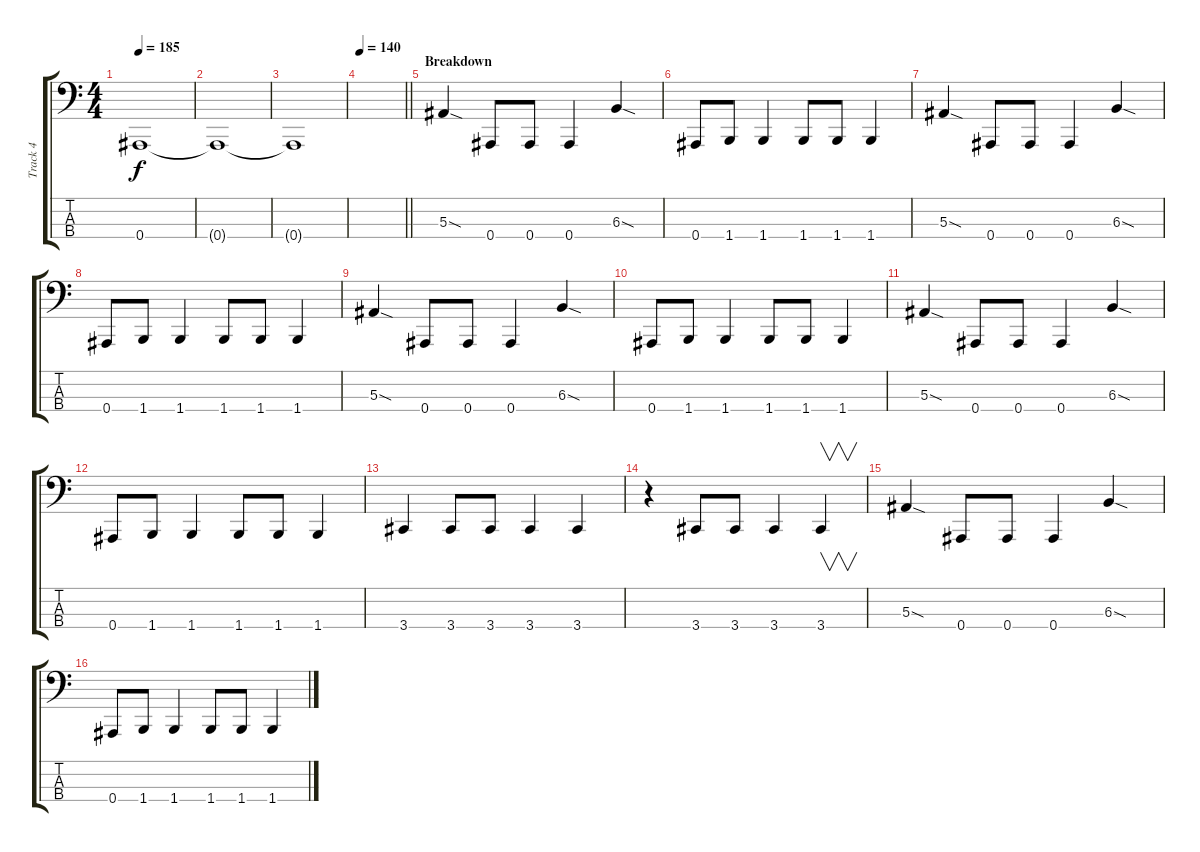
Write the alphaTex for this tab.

\track ("Track 4" "Track 4") {instrument electricbasspick}
\staff {score tabs}
\tuning (Eb2 Bb1 F1 Bb0) {hide}
\ts (4 4)
\tempo 185
\clef f4
\ks c
0.4.1{dy f} |
0.4{t}.1 |
0.4{t}.1 |
\tempo 140
\barLineRight lightlight
|
\section ("" "Breakdown")
5.3{sod}.4 0.4.8 0.4.8 0.4.4 6.3{sod}.4 |
0.4.8 1.4.8 1.4.4 1.4.8 1.4.8 1.4.4 |
5.3{sod}.4 0.4.8 0.4.8 0.4.4 6.3{sod}.4 |
0.4.8 1.4.8 1.4.4 1.4.8 1.4.8 1.4.4 |
5.3{sod}.4 0.4.8 0.4.8 0.4.4 6.3{sod}.4 |
0.4.8 1.4.8 1.4.4 1.4.8 1.4.8 1.4.4 |
5.3{sod}.4 0.4.8 0.4.8 0.4.4 6.3{sod}.4 |
0.4.8 1.4.8 1.4.4 1.4.8 1.4.8 1.4.4 |
3.4.4 3.4.8 3.4.8 3.4.4 3.4.4 |
r.4 3.4.8 3.4.8 3.4.4 3.4.4{v} |
5.3{sod}.4 0.4.8 0.4.8 0.4.4 6.3{sod}.4 |
0.4.8 1.4.8 1.4.4 1.4.8 1.4.8 1.4.4
